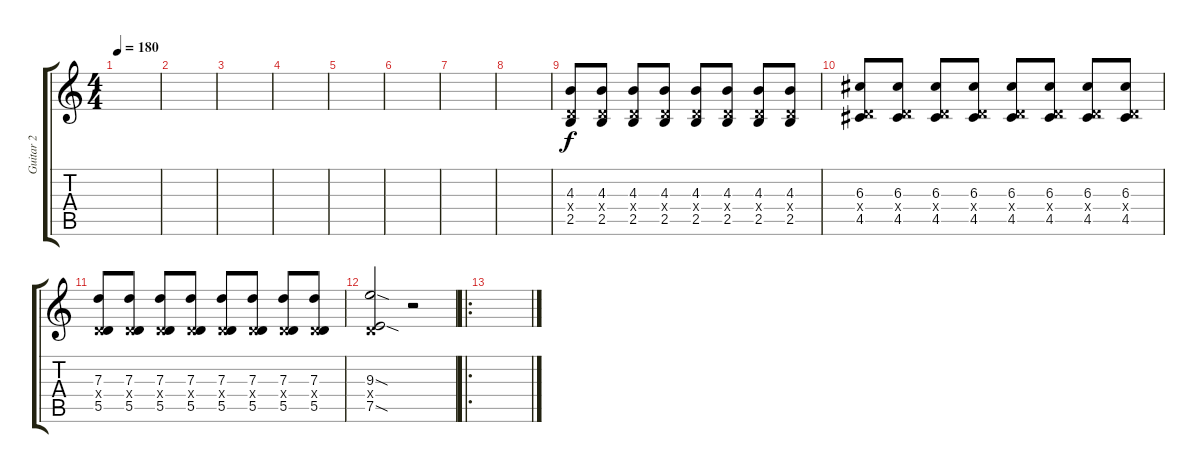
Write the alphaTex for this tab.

\track ("Guitar 2" "Guitar 2") {instrument distortionguitar}
\staff {score tabs}
\tuning (E4 B3 G3 D3 A2 E2) {hide}
\ts (4 4)
\tempo 180
\clef g2
\ks c
|
|
|
|
|
|
|
|
(4.3 0.4{x} 2.5).8 (4.3 0.4{x} 2.5).8 (4.3 0.4{x} 2.5).8 (4.3 0.4{x} 2.5).8 (4.3 0.4{x} 2.5).8 (4.3 0.4{x} 2.5).8 (4.3 0.4{x} 2.5).8 (4.3 0.4{x} 2.5).8 |
(6.3 0.4{x} 4.5).8 (6.3 0.4{x} 4.5).8 (6.3 0.4{x} 4.5).8 (6.3 0.4{x} 4.5).8 (6.3 0.4{x} 4.5).8 (6.3 0.4{x} 4.5).8 (6.3 0.4{x} 4.5).8 (6.3 0.4{x} 4.5).8 |
(7.3 0.4{x} 5.5).8 (7.3 0.4{x} 5.5).8 (7.3 0.4{x} 5.5).8 (7.3 0.4{x} 5.5).8 (7.3 0.4{x} 5.5).8 (7.3 0.4{x} 5.5).8 (7.3 0.4{x} 5.5).8 (7.3 0.4{x} 5.5).8 |
(9.3{sod} 0.4{x} 7.5{sod}).2 r.2 |
\ro
